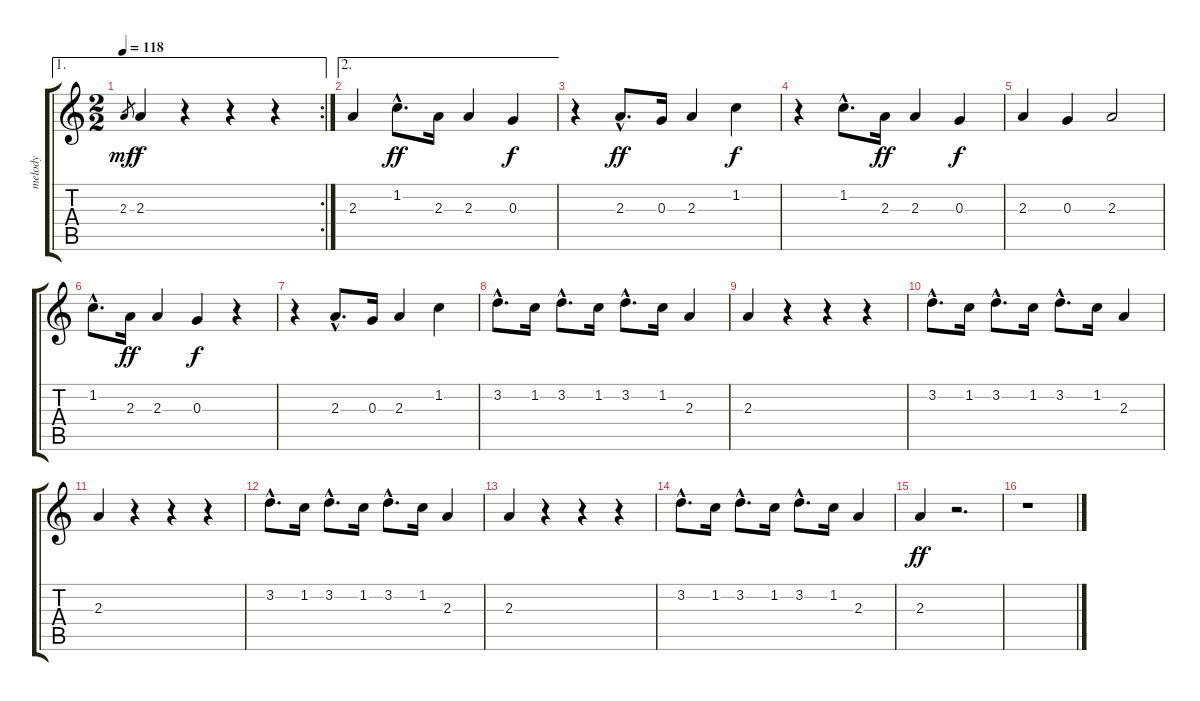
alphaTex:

\track ("melody" "melody") {instrument acousticguitarsteel}
\staff {score tabs}
\tuning (E4 B3 G3 D3 A2 E2) {hide}
\ae 1
\rc 2
\ts (2 2)
\tempo 118
\clef g2
\ks c
2.3.8{gr dy mf} 2.3.4{dy f} r.4 r.4 r.4 |
\ae 2
2.3.4 1.2{hac}.8{d dy ff} 2.3.16 2.3.4 0.3.4{dy f} |
r.4 2.3{hac}.8{d dy ff} 0.3.16 2.3.4 1.2.4{dy f} |
r.4 1.2{hac}.8{d} 2.3.16{dy ff} 2.3.4 0.3.4{dy f} |
2.3.4 0.3.4 2.3.2 |
1.2{hac}.8{d} 2.3.16{dy ff} 2.3.4 0.3.4{dy f} r.4 |
r.4 2.3{hac}.8{d} 0.3.16 2.3.4 1.2.4 |
3.2{hac}.8{d} 1.2.16 3.2{hac}.8{d} 1.2.16 3.2{hac}.8{d} 1.2.16 2.3.4 |
2.3.4 r.4 r.4 r.4 |
3.2{hac}.8{d} 1.2.16 3.2{hac}.8{d} 1.2.16 3.2{hac}.8{d} 1.2.16 2.3.4 |
2.3.4 r.4 r.4 r.4 |
3.2{hac}.8{d} 1.2.16 3.2{hac}.8{d} 1.2.16 3.2{hac}.8{d} 1.2.16 2.3.4 |
2.3.4 r.4 r.4 r.4 |
3.2{hac}.8{d} 1.2.16 3.2{hac}.8{d} 1.2.16 3.2{hac}.8{d} 1.2.16 2.3.4 |
2.3.4{dy ff} r.2{d} |
r.1
